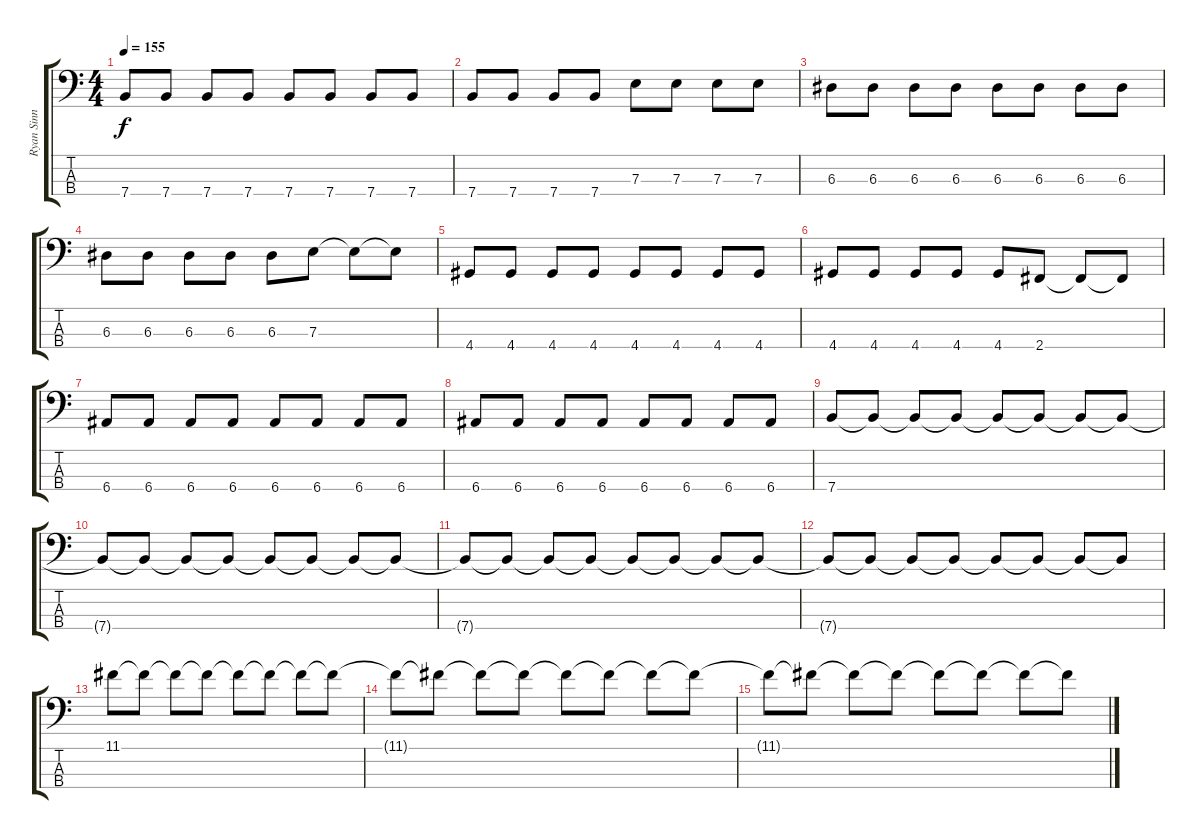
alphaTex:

\track ("Ryan Sinn - Bass Guitar" "Ryan Sinn ") {instrument electricbasspick}
\staff {score tabs}
\tuning (G2 D2 A1 E1) {hide}
\ts (4 4)
\tempo 155
\clef f4
\ks c
7.4.8{dy f} 7.4.8 7.4.8 7.4.8 7.4.8 7.4.8 7.4.8 7.4.8 |
7.4.8 7.4.8 7.4.8 7.4.8 7.3.8 7.3.8 7.3.8 7.3.8 |
6.3.8 6.3.8 6.3.8 6.3.8 6.3.8 6.3.8 6.3.8 6.3.8 |
6.3.8 6.3.8 6.3.8 6.3.8 6.3.8 7.3.8 7.3{t}.8 7.3{t}.8 |
4.4.8 4.4.8 4.4.8 4.4.8 4.4.8 4.4.8 4.4.8 4.4.8 |
4.4.8 4.4.8 4.4.8 4.4.8 4.4.8 2.4.8 2.4{t}.8 2.4{t}.8 |
6.4.8 6.4.8 6.4.8 6.4.8 6.4.8 6.4.8 6.4.8 6.4.8 |
6.4.8 6.4.8 6.4.8 6.4.8 6.4.8 6.4.8 6.4.8 6.4.8 |
7.4.8 7.4{t}.8 7.4{t}.8 7.4{t}.8 7.4{t}.8 7.4{t}.8 7.4{t}.8 7.4{t}.8 |
7.4{t}.8 7.4{t}.8 7.4{t}.8 7.4{t}.8 7.4{t}.8 7.4{t}.8 7.4{t}.8 7.4{t}.8 |
7.4{t}.8 7.4{t}.8 7.4{t}.8 7.4{t}.8 7.4{t}.8 7.4{t}.8 7.4{t}.8 7.4{t}.8 |
7.4{t}.8 7.4{t}.8 7.4{t}.8 7.4{t}.8 7.4{t}.8 7.4{t}.8 7.4{t}.8 7.4{t}.8 |
11.1.8 11.1{t}.8 11.1{t}.8 11.1{t}.8 11.1{t}.8 11.1{t}.8 11.1{t}.8 11.1{t}.8 |
11.1{t}.8 11.1{t}.8 11.1{t}.8 11.1{t}.8 11.1{t}.8 11.1{t}.8 11.1{t}.8 11.1{t}.8 |
11.1{t}.8 11.1{t}.8 11.1{t}.8 11.1{t}.8 11.1{t}.8 11.1{t}.8 11.1{t}.8 11.1{t}.8
